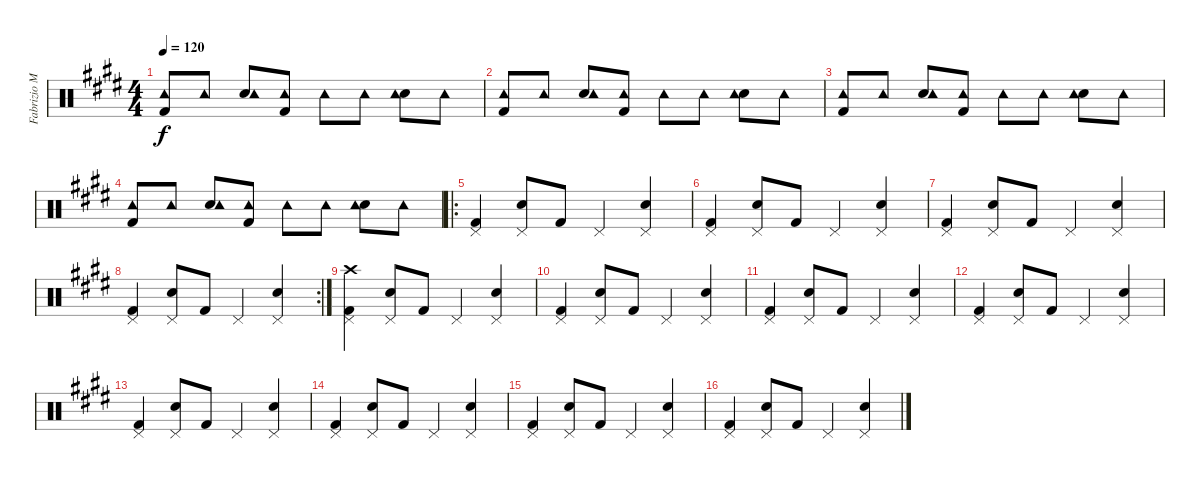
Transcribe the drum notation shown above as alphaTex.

\track ("Fabrizio Moretti " "Fabrizio M") {instrument percussion}
\staff {score}
\articulation defaults
\ts (4 4)
\tempo 120
\clef neutral
\ks e
("Kick (hit) 2" "Tambourine (hit)").8{dy f} "Tambourine (hit)".8 ("Snare (hit) 2" "Tambourine (hit)").8 ("Kick (hit) 2" "Tambourine (hit)").8 "Tambourine (hit)".8 "Tambourine (hit)".8 ("Snare (hit) 2" "Tambourine (hit)").8 "Tambourine (hit)".8 |
("Kick (hit) 2" "Tambourine (hit)").8 "Tambourine (hit)".8 ("Snare (hit) 2" "Tambourine (hit)").8 ("Kick (hit) 2" "Tambourine (hit)").8 "Tambourine (hit)".8 "Tambourine (hit)".8 ("Snare (hit) 2" "Tambourine (hit)").8 "Tambourine (hit)".8 |
("Kick (hit) 2" "Tambourine (hit)").8 "Tambourine (hit)".8 ("Snare (hit) 2" "Tambourine (hit)").8 ("Kick (hit) 2" "Tambourine (hit)").8 "Tambourine (hit)".8 "Tambourine (hit)".8 ("Snare (hit) 2" "Tambourine (hit)").8 "Tambourine (hit)".8 |
("Kick (hit) 2" "Tambourine (hit)").8 "Tambourine (hit)".8 ("Snare (hit) 2" "Tambourine (hit)").8 ("Kick (hit) 2" "Tambourine (hit)").8 "Tambourine (hit)".8 "Tambourine (hit)".8 ("Snare (hit) 2" "Tambourine (hit)").8 "Tambourine (hit)".8 |
\ro
("Kick (hit) 2" "Pedal Hi-Hat (hit)").4 ("Snare (hit) 2" "Pedal Hi-Hat (hit)").8 "Kick (hit) 2".8 "Pedal Hi-Hat (hit)".4 ("Snare (hit) 2" "Pedal Hi-Hat (hit)").4 |
("Kick (hit) 2" "Pedal Hi-Hat (hit)").4 ("Snare (hit) 2" "Pedal Hi-Hat (hit)").8 "Kick (hit) 2".8 "Pedal Hi-Hat (hit)".4 ("Snare (hit) 2" "Pedal Hi-Hat (hit)").4 |
("Kick (hit) 2" "Pedal Hi-Hat (hit)").4 ("Snare (hit) 2" "Pedal Hi-Hat (hit)").8 "Kick (hit) 2".8 "Pedal Hi-Hat (hit)".4 ("Snare (hit) 2" "Pedal Hi-Hat (hit)").4 |
\rc 2
("Kick (hit) 2" "Pedal Hi-Hat (hit)").4 ("Snare (hit) 2" "Pedal Hi-Hat (hit)").8 "Kick (hit) 2".8 "Pedal Hi-Hat (hit)".4 ("Snare (hit) 2" "Pedal Hi-Hat (hit)").4 |
("Kick (hit) 2" "Pedal Hi-Hat (hit)" "Crash high (hit)").4 ("Snare (hit) 2" "Pedal Hi-Hat (hit)").8 "Kick (hit) 2".8 "Pedal Hi-Hat (hit)".4 ("Snare (hit) 2" "Pedal Hi-Hat (hit)").4 |
("Kick (hit) 2" "Pedal Hi-Hat (hit)").4 ("Snare (hit) 2" "Pedal Hi-Hat (hit)").8 "Kick (hit) 2".8 "Pedal Hi-Hat (hit)".4 ("Snare (hit) 2" "Pedal Hi-Hat (hit)").4 |
("Kick (hit) 2" "Pedal Hi-Hat (hit)").4 ("Snare (hit) 2" "Pedal Hi-Hat (hit)").8 "Kick (hit) 2".8 "Pedal Hi-Hat (hit)".4 ("Snare (hit) 2" "Pedal Hi-Hat (hit)").4 |
("Kick (hit) 2" "Pedal Hi-Hat (hit)").4 ("Snare (hit) 2" "Pedal Hi-Hat (hit)").8 "Kick (hit) 2".8 "Pedal Hi-Hat (hit)".4 ("Snare (hit) 2" "Pedal Hi-Hat (hit)").4 |
("Kick (hit) 2" "Pedal Hi-Hat (hit)").4 ("Snare (hit) 2" "Pedal Hi-Hat (hit)").8 "Kick (hit) 2".8 "Pedal Hi-Hat (hit)".4 ("Snare (hit) 2" "Pedal Hi-Hat (hit)").4 |
("Kick (hit) 2" "Pedal Hi-Hat (hit)").4 ("Snare (hit) 2" "Pedal Hi-Hat (hit)").8 "Kick (hit) 2".8 "Pedal Hi-Hat (hit)".4 ("Snare (hit) 2" "Pedal Hi-Hat (hit)").4 |
("Kick (hit) 2" "Pedal Hi-Hat (hit)").4 ("Snare (hit) 2" "Pedal Hi-Hat (hit)").8 "Kick (hit) 2".8 "Pedal Hi-Hat (hit)".4 ("Snare (hit) 2" "Pedal Hi-Hat (hit)").4 |
("Kick (hit) 2" "Pedal Hi-Hat (hit)").4 ("Snare (hit) 2" "Pedal Hi-Hat (hit)").8 "Kick (hit) 2".8 "Pedal Hi-Hat (hit)".4 ("Snare (hit) 2" "Pedal Hi-Hat (hit)").4
